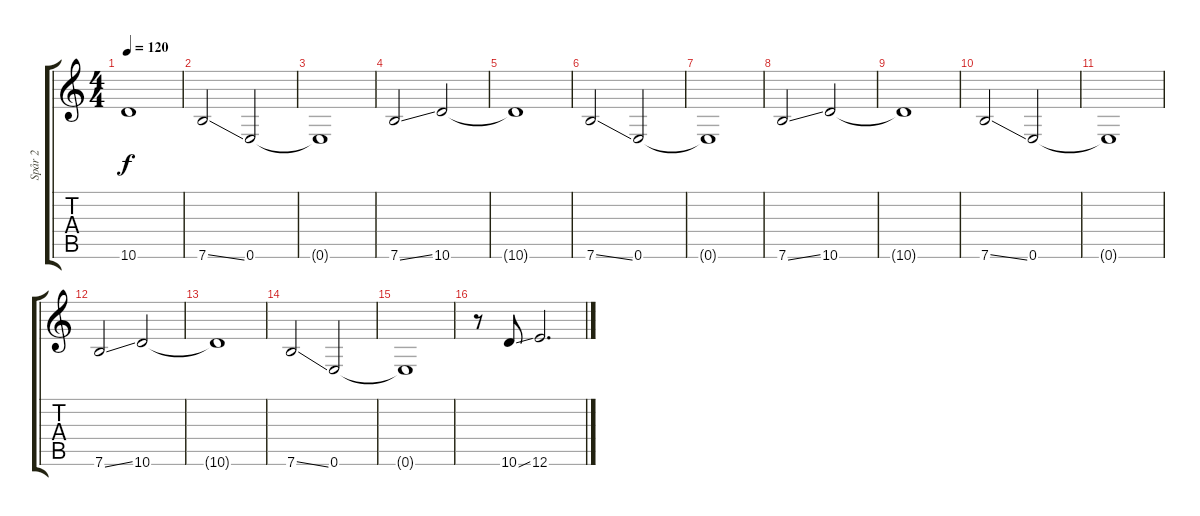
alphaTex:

\track ("Spår 2" "Spår 2") {instrument distortionguitar}
\staff {score tabs}
\tuning (E4 B3 G3 D3 A2 E2) {hide}
\ts (4 4)
\tempo 120
\clef g2
\ks c
10.6{t}.1{dy f} |
7.6{ss}.2 0.6.2 |
0.6{t}.1 |
7.6{ss}.2 10.6.2 |
10.6{t}.1 |
7.6{ss}.2 0.6.2 |
0.6{t}.1 |
7.6{ss}.2 10.6.2 |
10.6{t}.1 |
7.6{ss}.2 0.6.2 |
0.6{t}.1 |
7.6{ss}.2 10.6.2 |
10.6{t}.1 |
7.6{ss}.2 0.6.2 |
0.6{t}.1 |
r.8 10.6{ss}.8 12.6.2{d}
